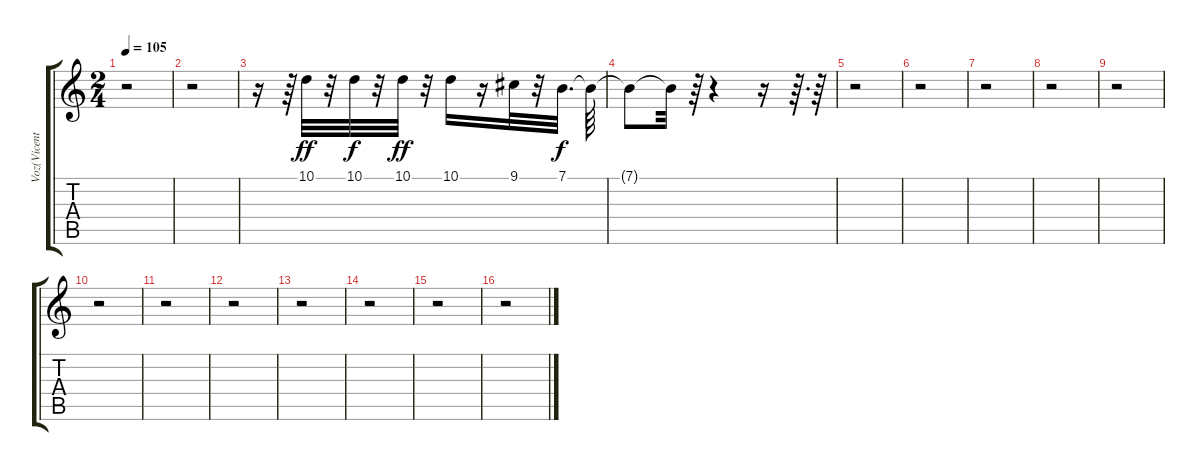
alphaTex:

\track ("Voz(Vicentico)" "Voz(Vicent") {instrument altosax}
\staff {score tabs}
\tuning (E4 B3 G3 D3 A2 E2) {hide}
\ts (2 4)
\tempo 105
\clef g2
\ks c
r.2{dy f} |
r.2 |
r.16 r.64 10.1.32{dy ff} r.32 10.1.32{dy f} r.32 10.1.32{dy ff} r.32 10.1.16 r.16 9.1.32 r.32 7.1.32{d dy f} 7.1{t}.64 |
7.1{t}.8 7.1{t}.32 r.64 r.4 r.16 r.64{d} r.64 |
r.2 |
r.2 |
r.2 |
r.2 |
r.2 |
r.2 |
r.2 |
r.2 |
r.2 |
r.2 |
r.2 |
r.2
